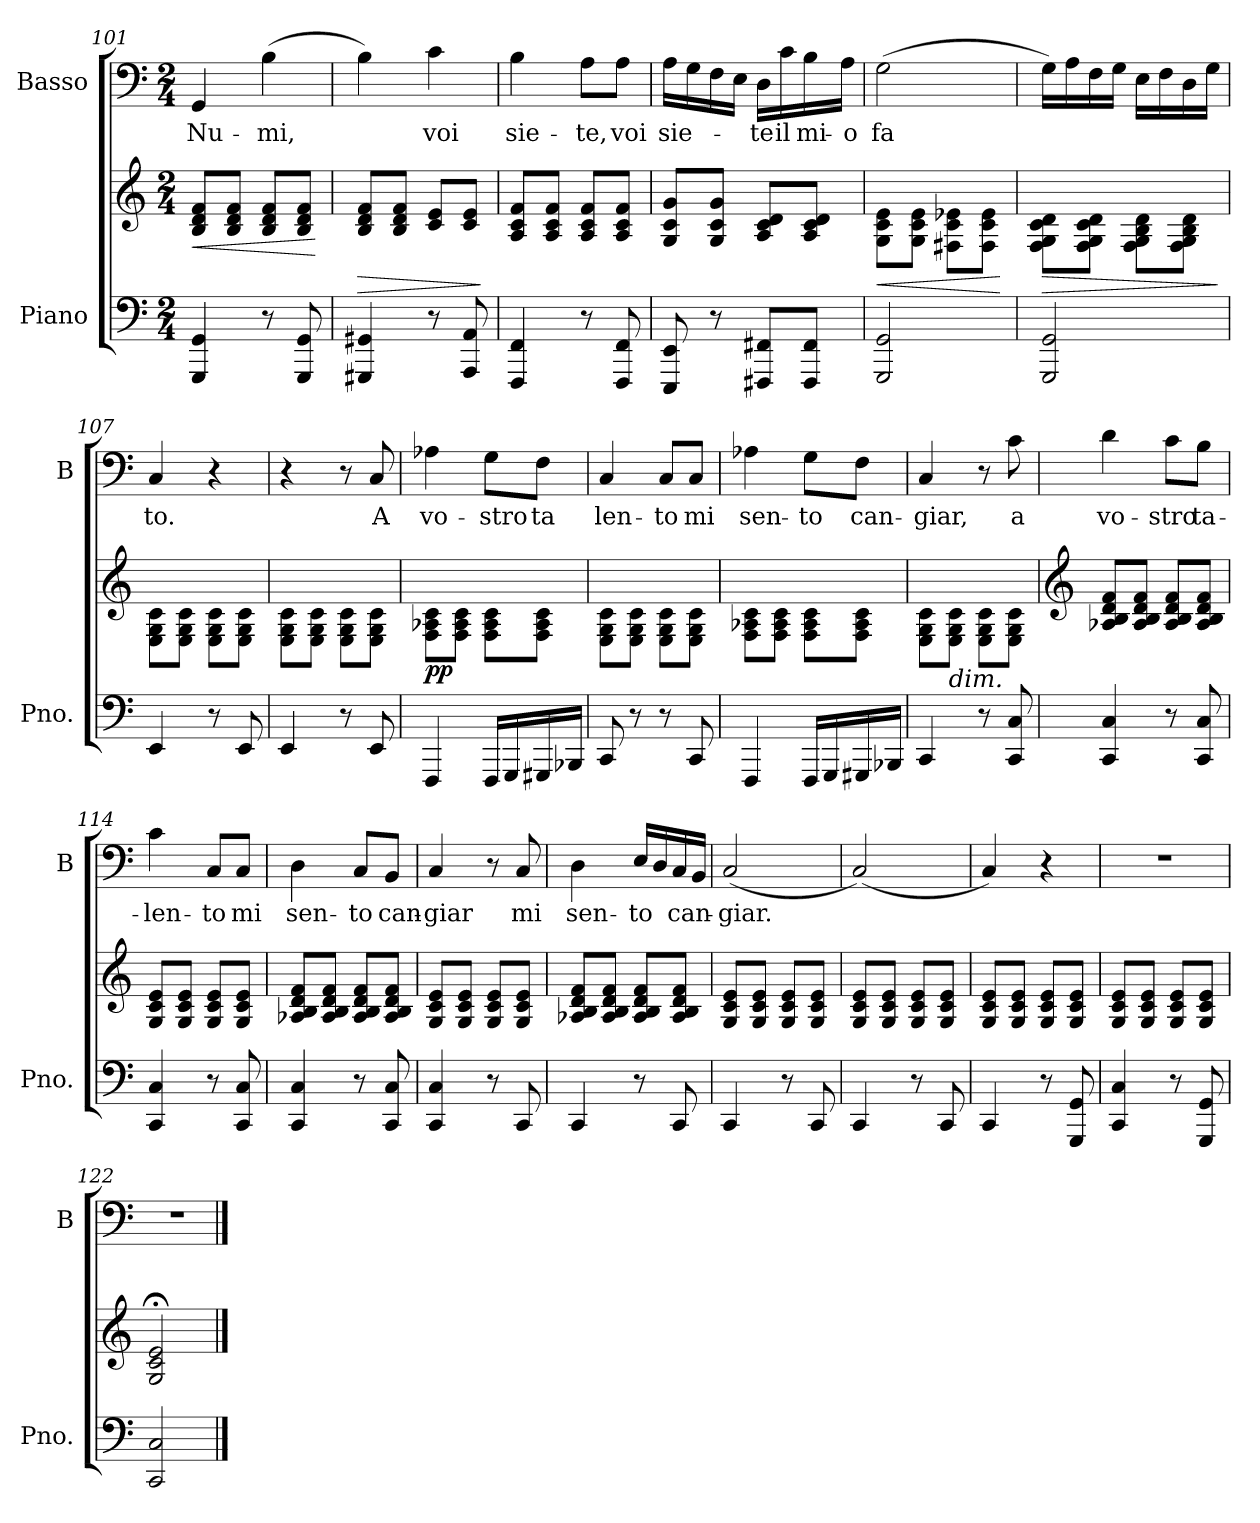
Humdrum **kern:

**kern	**kern	**dynam	**kern	**text
*part2	*part2	*part2	*part1	*part1
*staff3	*staff2	*staff2/3	*staff1	*staff1
*I"Piano	*	*	*I"Basso	*
*I'Pno.	*	*	*I'B	*
!!LO:LB:g=z
*clefF4	*clefG2	*	*clefF4	*
*k[]	*k[]	*	*k[]	*
*M2/4	*M2/4	*	*M2/4	*
=101	=101	=101	=101	=101
!	!	!LO:HP:b	!	!LO:LY:b
4GGG/ 4GG/	8B/ 8d/ 8f/L	<	4GG/	Nu-
.	8B/ 8d/ 8f/J	.	.	.
!	!	!	!	!LO:LY:b
8r	8B/ 8d/ 8f/L	.	(>4B\	-mi,
8GGG/ 8GG/	8B/ 8d/ 8f/J	.	.	.
.	.	[	.	.
=102	=102	=102	=102	=102
!	!	!LO:HP:b	!	!
4GGG#X/ 4GG#X/	8B/ 8d/ 8f/L	>	4B\)	.
.	8B/ 8d/ 8f/J	.	.	.
!	!	!	!	!LO:LY:b
8r	8c/ 8e/L	.	4c\	voi
8AAA/ 8AA/	8c/ 8e/J	.	.	.
.	.	]	.	.
=103	=103	=103	=103	=103
!	!	!	!	!LO:LY:b
4FFF/ 4FF/	8A/ 8c/ 8f/L	.	4B\	sie-
.	8A/ 8c/ 8f/J	.	.	.
!	!	!	!	!LO:LY:b
8r	8A/ 8c/ 8f/L	.	8A\L	-te,
!	!	!	!	!LO:LY:b
8FFF/ 8FF/	8A/ 8c/ 8f/J	.	8A\J	voi
=104	=104	=104	=104	=104
!	!	!	!	!LO:LY:b
8EEE/ 8EE/	8G/ 8c/ 8g/L	.	16A\LL	sie-
.	.	.	16G\	.
8r	8G/ 8c/ 8g/J	.	16F\	.
.	.	.	16E\JJ	.
!	!	!	!	!LO:LY:b
8FFF#X/ 8FF#X/L	8A/ 8c/ 8d/L	.	16D\LL	-te
!	!	!	!	!LO:LY:b
.	.	.	16c\	il
!	!	!	!	!LO:LY:b
8FFF#/ 8FF#/J	8A/ 8c/ 8d/J	.	16B\	mi-
!	!	!	!	!LO:LY:b
.	.	.	16A\JJ	-o
=105	=105	=105	=105	=105
!	!	!LO:HP:b	!	!LO:LY:b
2GGG/ 2GG/	8G\ 8c\ 8e\L	<	(>2G\	fa
.	8G\ 8c\ 8e\J	.	.	.
.	8F#X\ 8c\ 8e-X\L	.	.	.
.	8F#\ 8c\ 8e-\J	.	.	.
.	.	[	.	.
=106	=106	=106	=106	=106
!	!	!LO:HP:b	!	!
2GGG/ 2GG/	8F\ 8G\ 8c\ 8d\L	>	16G\LL)	.
.	.	.	16A\	.
.	8F\ 8G\ 8c\ 8d\J	.	16F\	.
.	.	.	16G\JJ	.
.	8F\ 8G\ 8B\ 8d\L	.	16E\LL	.
.	.	.	16F\	.
.	8F\ 8G\ 8B\ 8d\J	.	16D\	.
.	.	.	16G\JJ	.
.	.	]	.	.
!!LO:LB:g=z
=107	=107	=107	=107	=107
!	!	!	!	!LO:LY:b
4EE/	8E\ 8G\ 8c\L	.	4C/	to.
.	8E\ 8G\ 8c\J	.	.	.
8r	8E\ 8G\ 8c\L	.	4r	.
8EE/	8E\ 8G\ 8c\J	.	.	.
=108	=108	=108	=108	=108
4EE/	8E\ 8G\ 8c\L	.	4r	.
.	8E\ 8G\ 8c\J	.	.	.
8r	8E\ 8G\ 8c\L	.	8r	.
!	!	!	!	!LO:LY:b
8EE/	8E\ 8G\ 8c\J	.	8C/	A
=109	=109	=109	=109	=109
!	!	!LO:DY:b	!	!LO:LY:b
4FFF/	8F\ 8A-X\ 8c\L	pp	4A-X\	vo-
.	8F\ 8A-\ 8c\J	.	.	.
!	!	!	!	!LO:LY:b
16FFF/LL	8F\ 8A-\ 8c\L	.	8G\L	-stro
16GGG/	.	.	.	.
!	!	!	!	!LO:LY:b
16GGG#X/	8F\ 8A-\ 8c\J	.	8F\J	ta
16BBB-X/JJ	.	.	.	.
=110	=110	=110	=110	=110
!	!	!	!	!LO:LY:b
8CC/	8E\ 8G\ 8c\L	.	4C/	len-
8r	8E\ 8G\ 8c\J	.	.	.
!	!	!	!	!LO:LY:b
8r	8E\ 8G\ 8c\L	.	8C/L	-to
!	!	!	!	!LO:LY:b
8CC/	8E\ 8G\ 8c\J	.	8C/J	mi
=111	=111	=111	=111	=111
!	!	!	!	!LO:LY:b
4FFF/	8F\ 8A-X\ 8c\L	.	4A-X\	sen-
.	8F\ 8A-\ 8c\J	.	.	.
!	!	!	!	!LO:LY:b
16FFF/LL	8F\ 8A-\ 8c\L	.	8G\L	-to
16GGG/	.	.	.	.
!	!	!	!	!LO:LY:b
16GGG#X/	8F\ 8A-\ 8c\J	.	8F\J	can-
16BBB-X/JJ	.	.	.	.
=112	=112	=112	=112	=112
!	!	!	!	!LO:LY:b
4CC/	8E\ 8G\ 8c\L	.	4C/	-giar,
!	!LO:TX:b:i:t=dim.	!	!	!
.	8E\ 8G\ 8c\J	.	.	.
8r	8E\ 8G\ 8c\L	.	8r	.
!	!	!	!	!LO:LY:b
8CC/ 8C/	8E\ 8G\ 8c\J	.	8c\	a
!!LO:LB:g=z
=113	=113	=113	=113	=113
*	*clefG2	*	*	*
!	!	!	!	!LO:LY:b
4CC/ 4C/	8A-X/ 8B/ 8d/ 8f/L	.	4d\	vo-
.	8A-/ 8B/ 8d/ 8f/J	.	.	.
!	!	!	!	!LO:LY:b
8r	8A-/ 8B/ 8d/ 8f/L	.	8c\L	-stro
!	!	!	!	!LO:LY:b
8CC/ 8C/	8A-/ 8B/ 8d/ 8f/J	.	8B\J	ta-
=114	=114	=114	=114	=114
!	!	!	!	!LO:LY:b
4CC/ 4C/	8G/ 8c/ 8e/L	.	4c\	-len-
.	8G/ 8c/ 8e/J	.	.	.
!	!	!	!	!LO:LY:b
8r	8G/ 8c/ 8e/L	.	8C/L	-to
!	!	!	!	!LO:LY:b
8CC/ 8C/	8G/ 8c/ 8e/J	.	8C/J	mi
=115	=115	=115	=115	=115
!	!	!	!	!LO:LY:b
4CC/ 4C/	8A-X/ 8B/ 8d/ 8f/L	.	4D\	sen-
.	8A-/ 8B/ 8d/ 8f/J	.	.	.
!	!	!	!	!LO:LY:b
8r	8A-/ 8B/ 8d/ 8f/L	.	8C/L	-to
!	!	!	!	!LO:LY:b
8CC/ 8C/	8A-/ 8B/ 8d/ 8f/J	.	8BB/J	can-
=116	=116	=116	=116	=116
!	!	!	!	!LO:LY:b
4CC/ 4C/	8G/ 8c/ 8e/L	.	4C/	-giar
.	8G/ 8c/ 8e/J	.	.	.
8r	8G/ 8c/ 8e/L	.	8r	.
!	!	!	!	!LO:LY:b
8CC/	8G/ 8c/ 8e/J	.	8C/	mi
=117	=117	=117	=117	=117
!	!	!	!	!LO:LY:b
4CC/	8A-X/ 8B/ 8d/ 8f/L	.	4D\	sen-
.	8A-/ 8B/ 8d/ 8f/J	.	.	.
!	!	!	!	!LO:LY:b
8r	8A-/ 8B/ 8d/ 8f/L	.	16E/LL	-to
.	.	.	16D/	.
!	!	!	!	!LO:LY:b
8CC/	8A-/ 8B/ 8d/ 8f/J	.	16C/	can-
.	.	.	16BB/JJ	.
=118	=118	=118	=118	=118
!	!	!	!	!LO:LY:b
4CC/	8G/ 8c/ 8e/L	.	(<2C/	-giar.
.	8G/ 8c/ 8e/J	.	.	.
8r	8G/ 8c/ 8e/L	.	.	.
8CC/	8G/ 8c/ 8e/J	.	.	.
!!LO:PB:g=z
=119	=119	=119	=119	=119
4CC/	8G/ 8c/ 8e/L	.	(<2C/)	.
.	8G/ 8c/ 8e/J	.	.	.
8r	8G/ 8c/ 8e/L	.	.	.
8CC/	8G/ 8c/ 8e/J	.	.	.
=120	=120	=120	=120	=120
4CC/	8G/ 8c/ 8e/L	.	4C/)	.
.	8G/ 8c/ 8e/J	.	.	.
8r	8G/ 8c/ 8e/L	.	4r	.
8GGG/ 8GG/	8G/ 8c/ 8e/J	.	.	.
=121	=121	=121	=121	=121
4CC/ 4C/	8G/ 8c/ 8e/L	.	2r	.
.	8G/ 8c/ 8e/J	.	.	.
8r	8G/ 8c/ 8e/L	.	.	.
8GGG/ 8GG/	8G/ 8c/ 8e/J	.	.	.
=122	=122	=122	=122	=122
2CC/ 2C/	2G/;< 2c/;< 2e/;<	.	2r	.
==	==	==	==	==
*-	*-	*-	*-	*-
